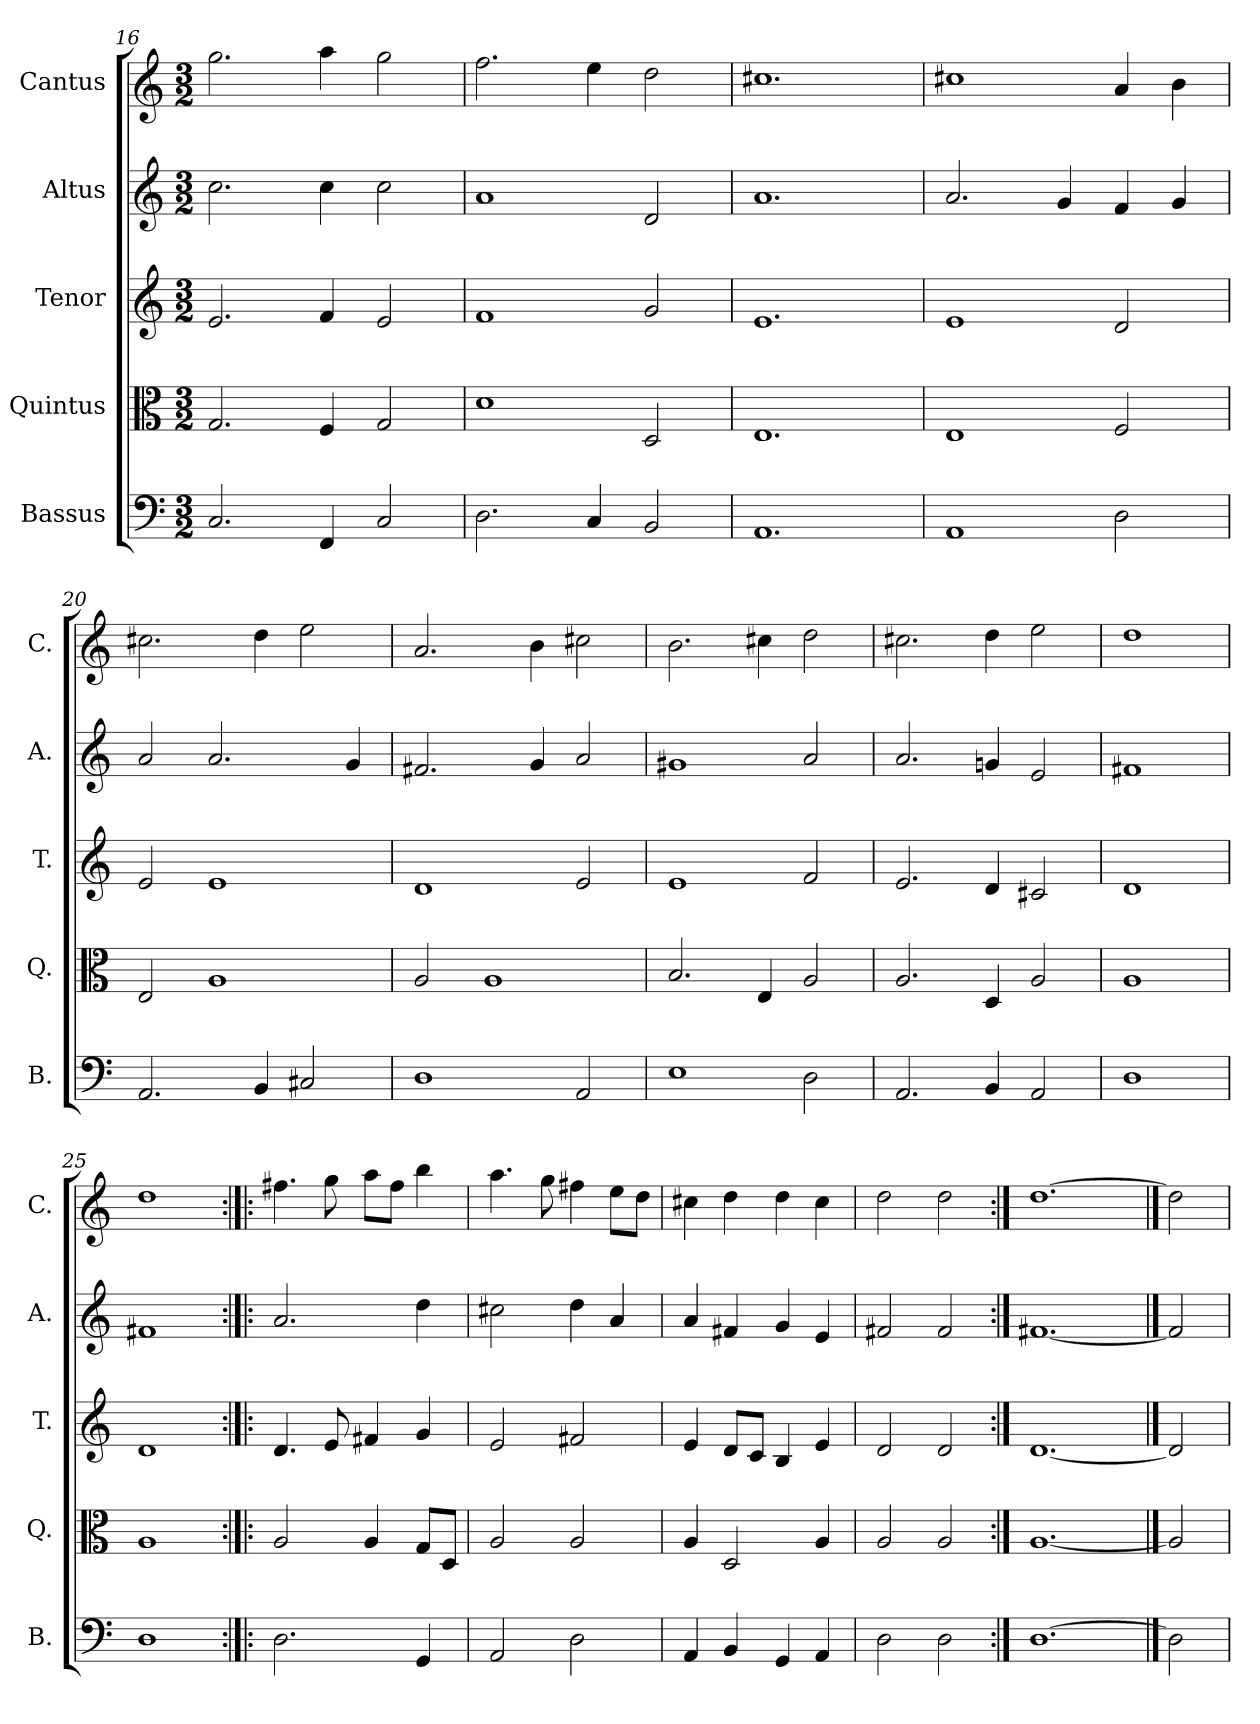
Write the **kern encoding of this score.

**kern	**kern	**kern	**kern	**kern
*part5	*part4	*part3	*part2	*part1
*staff5	*staff4	*staff3	*staff2	*staff1
*I"Bassus	*I"Quintus	*I"Tenor	*I"Altus	*I"Cantus
*I'B.	*I'Q.	*I'T.	*I'A.	*I'C.
*clefF4	*clefC3	*clefG2	*clefG2	*clefG2
*k[]	*k[]	*k[]	*k[]	*k[]
*M3/2	*M3/2	*M3/2	*M3/2	*M3/2
=16	=16	=16	=16	=16
2.C/	2.G/	2.e/	2.cc\	2.gg\
4FF/	4F/	4f/	4cc\	4aa\
2C/	2G/	2e/	2cc\	2gg\
=17	=17	=17	=17	=17
2.D\	1d	1f	1a	2.ff\
4C/	.	.	.	4ee\
2BB/	2D/	2g/	2d/	2dd\
=18	=18	=18	=18	=18
1.AA	1.E	1.e	1.a	1.cc#X
=19	=19	=19	=19	=19
1AA	1E	1e	2.a/	1cc#X
.	.	.	4g/	.
2D\	2F/	2d/	4f/	4a/
.	.	.	4g/	4b\
=20	=20	=20	=20	=20
2.AA/	2E/	2e/	2a/	2.cc#X\
.	1A	1e	2.a/	.
4BB/	.	.	.	4dd\
2C#X/	.	.	.	2ee\
.	.	.	4g/	.
!!LO:LB:g=z
=21	=21	=21	=21	=21
1D	2A/	1d	2.f#X/	2.a/
.	1A	.	.	.
.	.	.	4g/	4b\
2AA/	.	2e/	2a/	2cc#X\
=22	=22	=22	=22	=22
1E	2.B/	1e	1g#X	2.b\
.	4E/	.	.	4cc#X\
2D\	2A/	2f/	2a/	2dd\
=23	=23	=23	=23	=23
2.AA/	2.A/	2.e/	2.a/	2.cc#X\
4BB/	4D/	4d/	4gn/	4dd\
2AA/	2A/	2c#X/	2e/	2ee\
=24	=24	=24	=24	=24
1D	1A	1d	1f#X	1dd
=25	=25	=25	=25	=25
1D	1A	1d	1f#X	1dd
=26:|!|:	=26:|!|:	=26:|!|:	=26:|!|:	=26:|!|:
2.D\	2A/	4.d/	2.a/	4.ff#X\
.	.	8e/	.	8gg\
.	4A/	4f#X/	.	8aa\L
.	.	.	.	8ff#\J
4GG/	8G/L	4g/	4dd\	4bb\
.	8D/J	.	.	.
=27	=27	=27	=27	=27
2AA/	2A/	2e/	2cc#X\	4.aa\
.	.	.	.	8gg\
2D\	2A/	2f#X/	4dd\	4ff#X\
.	.	.	4a/	8ee\L
.	.	.	.	8dd\J
=28	=28	=28	=28	=28
4AA/	4A/	4e/	4a/	4cc#X\
4BB/	2D/	8d/L	4f#X/	4dd\
.	.	8c/J	.	.
4GG/	.	4B/	4g/	4dd\
4AA/	4A/	4e/	4e/	4cc#\
=29	=29	=29	=29	=29
2D\	2A/	2d/	2f#X/	2dd\
2D\	2A/	2d/	2f#/	2dd\
=30:|!	=30:|!	=30:|!	=30:|!	=30:|!
[1.D	[1.A	[1.d	[1.f#X	[1.dd
==31	==31	==31	==31	==31
2D]	2A]	2d]	2f#]	2dd]
=	=	=	=	=
*-	*-	*-	*-	*-
